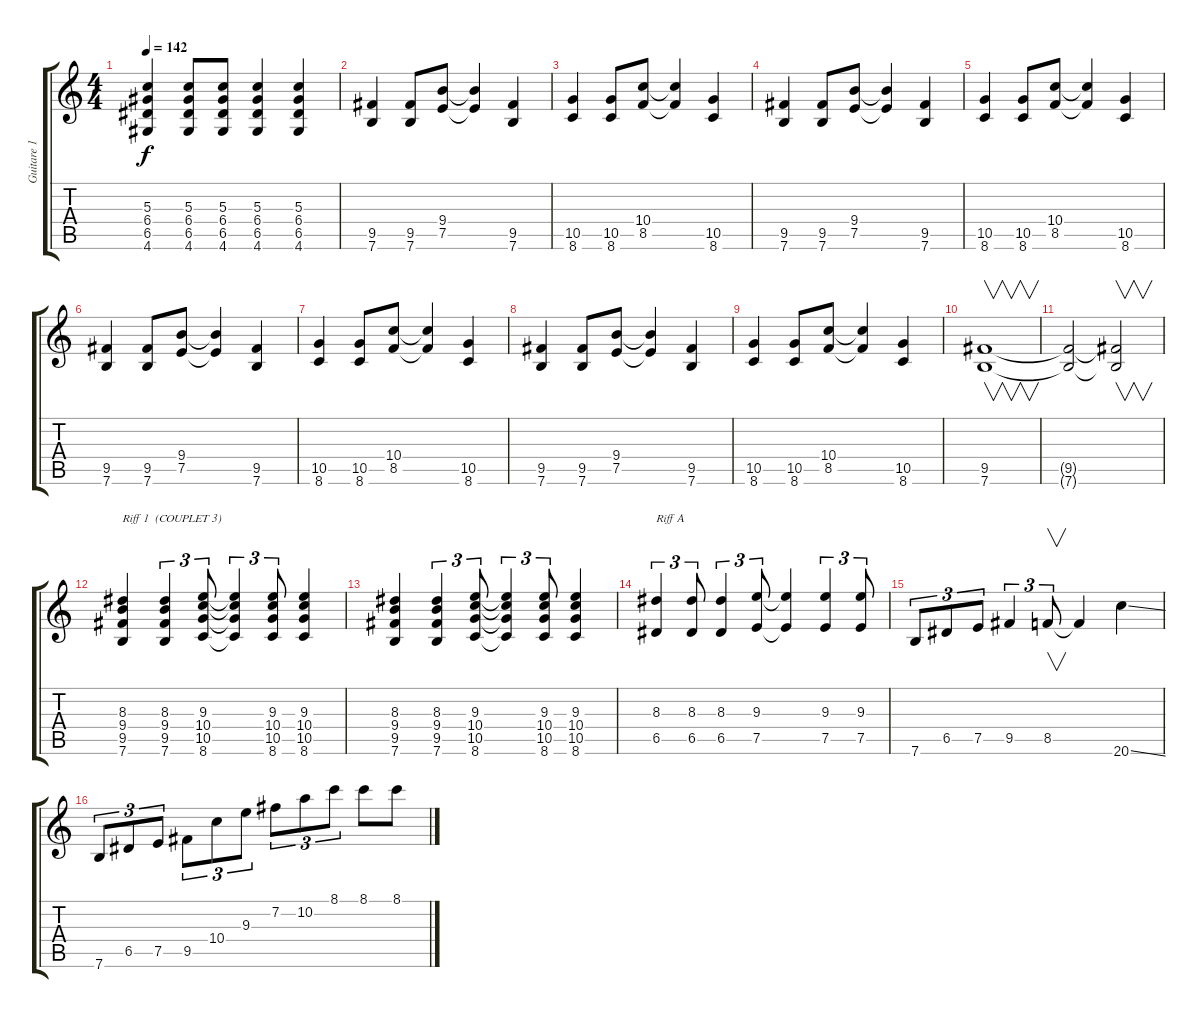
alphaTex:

\track ("Guitare 1" "Guitare 1") {instrument distortionguitar}
\staff {score tabs}
\tuning (E4 B3 G3 D3 A2 E2) {hide}
\ts (4 4)
\tempo 142
\clef g2
\ks c
(5.3 6.4 6.5 4.6).4{dy f} (5.3 6.4 6.5 4.6).8 (5.3 6.4 6.5 4.6).8 (5.3 6.4 6.5 4.6).4 (5.3 6.4 6.5 4.6).4 |
(9.5 7.6).4 (9.5 7.6).8 (9.4 7.5).8 (9.4{t} 7.5{t}).4 (9.5 7.6).4 |
(10.5 8.6).4 (10.5 8.6).8 (10.4 8.5).8 (10.4{t} 8.5{t}).4 (10.5 8.6).4 |
(9.5 7.6).4 (9.5 7.6).8 (9.4 7.5).8 (9.4{t} 7.5{t}).4 (9.5 7.6).4 |
(10.5 8.6).4 (10.5 8.6).8 (10.4 8.5).8 (10.4{t} 8.5{t}).4 (10.5 8.6).4 |
(9.5 7.6).4 (9.5 7.6).8 (9.4 7.5).8 (9.4{t} 7.5{t}).4 (9.5 7.6).4 |
(10.5 8.6).4 (10.5 8.6).8 (10.4 8.5).8 (10.4{t} 8.5{t}).4 (10.5 8.6).4 |
(9.5 7.6).4 (9.5 7.6).8 (9.4 7.5).8 (9.4{t} 7.5{t}).4 (9.5 7.6).4 |
(10.5 8.6).4 (10.5 8.6).8 (10.4 8.5).8 (10.4{t} 8.5{t}).4 (10.5 8.6).4 |
(9.5 7.6).1{v} |
(9.5{t} 7.6{t}).2 (9.5{t} 7.6{t}).2{v} |
(8.3 9.4 9.5 7.6).4{txt "Riff 1  (COUPLET 3)"} (8.3 9.4 9.5 7.6).4{tu (3 2)} (9.3 10.4 10.5 8.6).8{tu (3 2)} (9.3{t} 10.4{t} 10.5{t} 8.6{t}).4{tu (3 2)} (9.3 10.4 10.5 8.6).8{tu (3 2)} (9.3 10.4 10.5 8.6).4 |
(8.3 9.4 9.5 7.6).4 (8.3 9.4 9.5 7.6).4{tu (3 2)} (9.3 10.4 10.5 8.6).8{tu (3 2)} (9.3{t} 10.4{t} 10.5{t} 8.6{t}).4{tu (3 2)} (9.3 10.4 10.5 8.6).8{tu (3 2)} (9.3 10.4 10.5 8.6).4 |
(8.3 6.5).4{tu (3 2) txt "Riff A"} (8.3 6.5).8{tu (3 2)} (8.3 6.5).4{tu (3 2)} (9.3 7.5).8{tu (3 2)} (9.3{t} 7.5{t}).4 (9.3 7.5).4{tu (3 2)} (9.3 7.5).8{tu (3 2)} |
7.6.8{tu (3 2)} 6.5.8{tu (3 2)} 7.5.8{tu (3 2)} 9.5.4{tu (3 2)} 8.5.8{v tu (3 2)} 8.5{t}.4 20.6{ss}.4 |
7.6.8{tu (3 2)} 6.5.8{tu (3 2)} 7.5.8{tu (3 2)} 9.5.8{tu (3 2)} 10.4.8{tu (3 2)} 9.3.8{tu (3 2)} 7.2.8{tu (3 2)} 10.2.8{tu (3 2)} 8.1.8{tu (3 2)} 8.1.8 8.1.8
